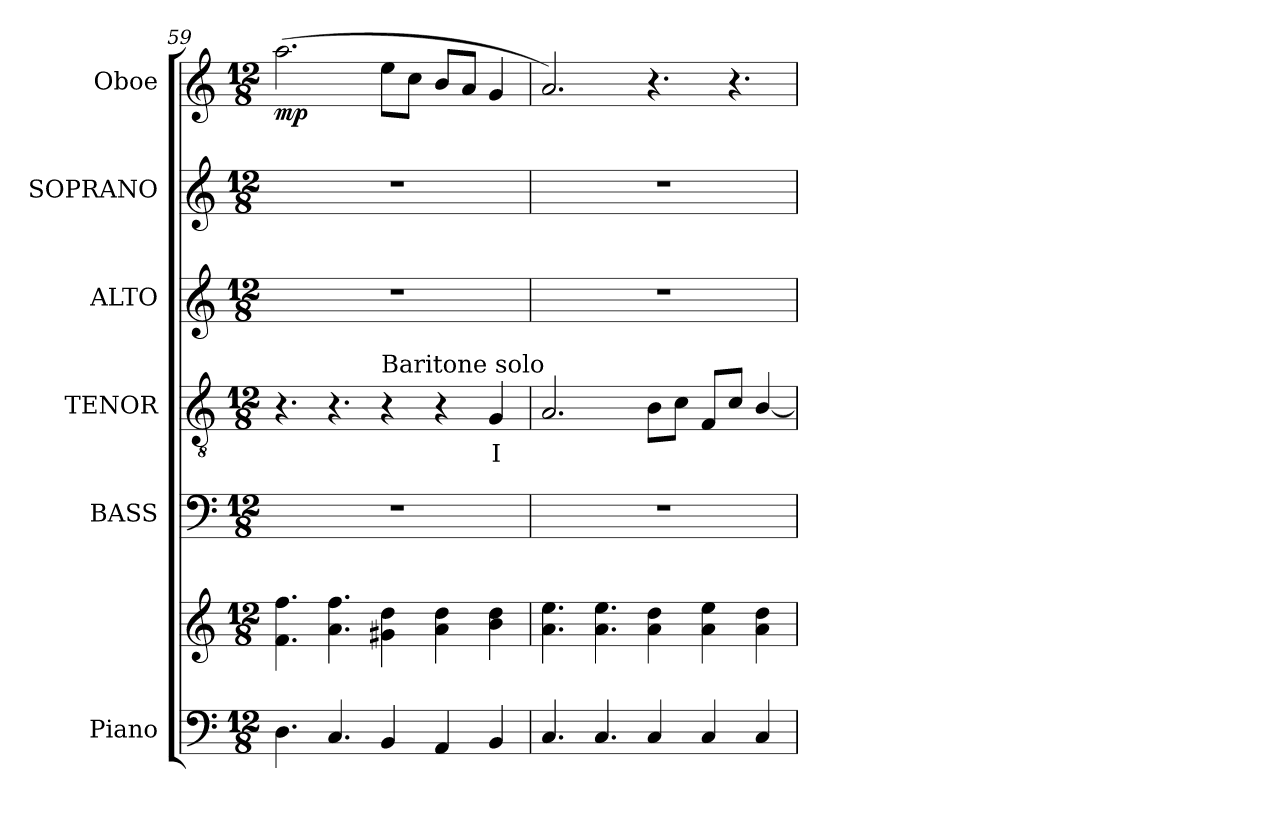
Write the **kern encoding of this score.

**kern	**kern	**kern	**kern	**text	**kern	**kern	**kern	**dynam
*part6	*part6	*part5	*part4	*part4	*part3	*part2	*part1	*part1
*staff7	*staff6	*staff5	*staff4	*staff4	*staff3	*staff2	*staff1	*staff1
*I"Piano	*	*I"BASS	*I"TENOR	*	*I"ALTO	*I"SOPRANO	*I"Oboe	*
*I'Pno.	*	*I'B.	*I'T.	*	*I'A.	*I'S.	*I'Ob.	*
*clefF4	*clefG2	*clefF4	*clefGv2	*	*clefG2	*clefG2	*clefG2	*
*	*	*	*ITrd7c12	*	*	*	*	*
*k[]	*k[]	*k[]	*k[]	*	*k[]	*k[]	*k[]	*
*a:	*a:	*a:	*a:	*	*a:	*a:	*a:	*
*M12/8	*M12/8	*M12/8	*M12/8	*	*M12/8	*M12/8	*M12/8	*
=59	=59	=59	=59	=59	=59	=59	=59	=59
!	!	!LO:N:vis=1	!	!	!LO:N:vis=1	!LO:N:vis=1	!	!
4.Di\	4.fi\ 4.ffi	1.r	4.r	.	1.r	1.r	(2.aai\	mp
4.Ci/	4.ai\ 4.ffi	.	4.r	.	.	.	.	.
!	!	!	!LO:TX:a:t=Baritone solo	!	!	!	!	!
4BBi/	4g#Xi\ 4ddi	.	4r	.	.	.	8eei\L	.
.	.	.	.	.	.	.	8cci\J	.
4AAi/	4ai\ 4ddi	.	4r	.	.	.	8bi/L	.
.	.	.	.	.	.	.	8ai/J	.
!	!	!	!	!LO:LY:b:color=#000000	!	!	!	!
4BBi/	4bi\ 4ddi	.	4GGi/	I	.	.	4gi/	.
!!LO:PB:g=z
=60	=60	=60	=60	=60	=60	=60	=60	=60
!	!	!LO:N:vis=1	!	!	!LO:N:vis=1	!LO:N:vis=1	!	!
4.Ci/	4.ai\ 4.eei	1.r	2.AAi/	.	1.r	1.r	2.ai/)	.
4.Ci/	4.ai\ 4.eei	.	.	.	.	.	.	.
4Ci/	4ai\ 4ddi	.	8BBi\L	.	.	.	4.r	.
.	.	.	8Ci\J	.	.	.	.	.
4Ci/	4ai\ 4eei	.	8FFi/L	.	.	.	.	.
.	.	.	8Ci/J	.	.	.	4.r	.
4Ci/	4ai\ 4ddi	.	[4BBi/	.	.	.	.	.
=	=	=	=	=	=	=	=	=
*-	*-	*-	*-	*-	*-	*-	*-	*-
